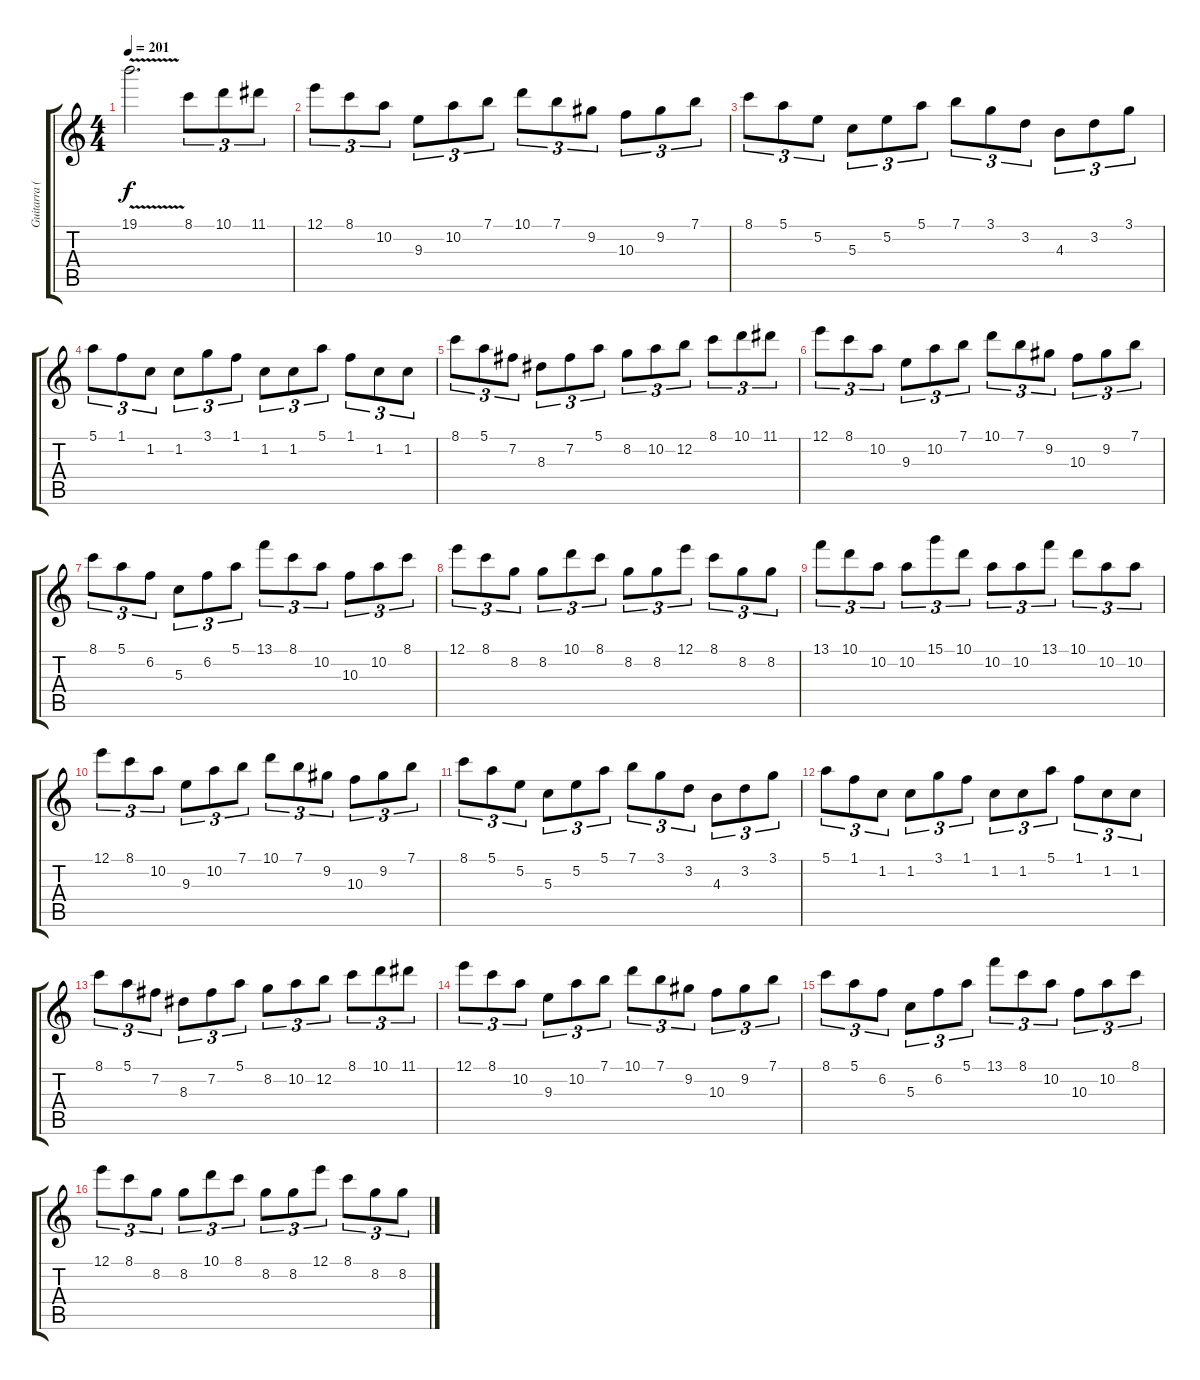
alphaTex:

\track ("Guitarra (Morse)" "Guitarra (") {instrument electricguitarclean}
\staff {score tabs}
\tuning (E4 B3 G3 D3 A2 E2) {hide}
\ts (4 4)
\tempo 201
\clef g2
\ks c
19.1{v t}.2{d dy f} 8.1.8{tu (3 2)} 10.1.8{tu (3 2)} 11.1.8{tu (3 2)} |
12.1.8{tu (3 2)} 8.1.8{tu (3 2)} 10.2.8{tu (3 2)} 9.3.8{tu (3 2)} 10.2.8{tu (3 2)} 7.1.8{tu (3 2)} 10.1.8{tu (3 2)} 7.1.8{tu (3 2)} 9.2.8{tu (3 2)} 10.3.8{tu (3 2)} 9.2.8{tu (3 2)} 7.1.8{tu (3 2)} |
8.1.8{tu (3 2)} 5.1.8{tu (3 2)} 5.2.8{tu (3 2)} 5.3.8{tu (3 2)} 5.2.8{tu (3 2)} 5.1.8{tu (3 2)} 7.1.8{tu (3 2)} 3.1.8{tu (3 2)} 3.2.8{tu (3 2)} 4.3.8{tu (3 2)} 3.2.8{tu (3 2)} 3.1.8{tu (3 2)} |
5.1.8{tu (3 2)} 1.1.8{tu (3 2)} 1.2.8{tu (3 2)} 1.2.8{tu (3 2)} 3.1.8{tu (3 2)} 1.1.8{tu (3 2)} 1.2.8{tu (3 2)} 1.2.8{tu (3 2)} 5.1.8{tu (3 2)} 1.1.8{tu (3 2)} 1.2.8{tu (3 2)} 1.2.8{tu (3 2)} |
8.1.8{tu (3 2)} 5.1.8{tu (3 2)} 7.2.8{tu (3 2)} 8.3.8{tu (3 2)} 7.2.8{tu (3 2)} 5.1.8{tu (3 2)} 8.2.8{tu (3 2)} 10.2.8{tu (3 2)} 12.2.8{tu (3 2)} 8.1.8{tu (3 2)} 10.1.8{tu (3 2)} 11.1.8{tu (3 2)} |
12.1.8{tu (3 2)} 8.1.8{tu (3 2)} 10.2.8{tu (3 2)} 9.3.8{tu (3 2)} 10.2.8{tu (3 2)} 7.1.8{tu (3 2)} 10.1.8{tu (3 2)} 7.1.8{tu (3 2)} 9.2.8{tu (3 2)} 10.3.8{tu (3 2)} 9.2.8{tu (3 2)} 7.1.8{tu (3 2)} |
8.1.8{tu (3 2)} 5.1.8{tu (3 2)} 6.2.8{tu (3 2)} 5.3.8{tu (3 2)} 6.2.8{tu (3 2)} 5.1.8{tu (3 2)} 13.1.8{tu (3 2)} 8.1.8{tu (3 2)} 10.2.8{tu (3 2)} 10.3.8{tu (3 2)} 10.2.8{tu (3 2)} 8.1.8{tu (3 2)} |
12.1.8{tu (3 2)} 8.1.8{tu (3 2)} 8.2.8{tu (3 2)} 8.2.8{tu (3 2)} 10.1.8{tu (3 2)} 8.1.8{tu (3 2)} 8.2.8{tu (3 2)} 8.2.8{tu (3 2)} 12.1.8{tu (3 2)} 8.1.8{tu (3 2)} 8.2.8{tu (3 2)} 8.2.8{tu (3 2)} |
13.1.8{tu (3 2)} 10.1.8{tu (3 2)} 10.2.8{tu (3 2)} 10.2.8{tu (3 2)} 15.1.8{tu (3 2)} 10.1.8{tu (3 2)} 10.2.8{tu (3 2)} 10.2.8{tu (3 2)} 13.1.8{tu (3 2)} 10.1.8{tu (3 2)} 10.2.8{tu (3 2)} 10.2.8{tu (3 2)} |
12.1.8{tu (3 2)} 8.1.8{tu (3 2)} 10.2.8{tu (3 2)} 9.3.8{tu (3 2)} 10.2.8{tu (3 2)} 7.1.8{tu (3 2)} 10.1.8{tu (3 2)} 7.1.8{tu (3 2)} 9.2.8{tu (3 2)} 10.3.8{tu (3 2)} 9.2.8{tu (3 2)} 7.1.8{tu (3 2)} |
8.1.8{tu (3 2)} 5.1.8{tu (3 2)} 5.2.8{tu (3 2)} 5.3.8{tu (3 2)} 5.2.8{tu (3 2)} 5.1.8{tu (3 2)} 7.1.8{tu (3 2)} 3.1.8{tu (3 2)} 3.2.8{tu (3 2)} 4.3.8{tu (3 2)} 3.2.8{tu (3 2)} 3.1.8{tu (3 2)} |
5.1.8{tu (3 2)} 1.1.8{tu (3 2)} 1.2.8{tu (3 2)} 1.2.8{tu (3 2)} 3.1.8{tu (3 2)} 1.1.8{tu (3 2)} 1.2.8{tu (3 2)} 1.2.8{tu (3 2)} 5.1.8{tu (3 2)} 1.1.8{tu (3 2)} 1.2.8{tu (3 2)} 1.2.8{tu (3 2)} |
8.1.8{tu (3 2)} 5.1.8{tu (3 2)} 7.2.8{tu (3 2)} 8.3.8{tu (3 2)} 7.2.8{tu (3 2)} 5.1.8{tu (3 2)} 8.2.8{tu (3 2)} 10.2.8{tu (3 2)} 12.2.8{tu (3 2)} 8.1.8{tu (3 2)} 10.1.8{tu (3 2)} 11.1.8{tu (3 2)} |
12.1.8{tu (3 2)} 8.1.8{tu (3 2)} 10.2.8{tu (3 2)} 9.3.8{tu (3 2)} 10.2.8{tu (3 2)} 7.1.8{tu (3 2)} 10.1.8{tu (3 2)} 7.1.8{tu (3 2)} 9.2.8{tu (3 2)} 10.3.8{tu (3 2)} 9.2.8{tu (3 2)} 7.1.8{tu (3 2)} |
8.1.8{tu (3 2)} 5.1.8{tu (3 2)} 6.2.8{tu (3 2)} 5.3.8{tu (3 2)} 6.2.8{tu (3 2)} 5.1.8{tu (3 2)} 13.1.8{tu (3 2)} 8.1.8{tu (3 2)} 10.2.8{tu (3 2)} 10.3.8{tu (3 2)} 10.2.8{tu (3 2)} 8.1.8{tu (3 2)} |
12.1.8{tu (3 2)} 8.1.8{tu (3 2)} 8.2.8{tu (3 2)} 8.2.8{tu (3 2)} 10.1.8{tu (3 2)} 8.1.8{tu (3 2)} 8.2.8{tu (3 2)} 8.2.8{tu (3 2)} 12.1.8{tu (3 2)} 8.1.8{tu (3 2)} 8.2.8{tu (3 2)} 8.2.8{tu (3 2)}
